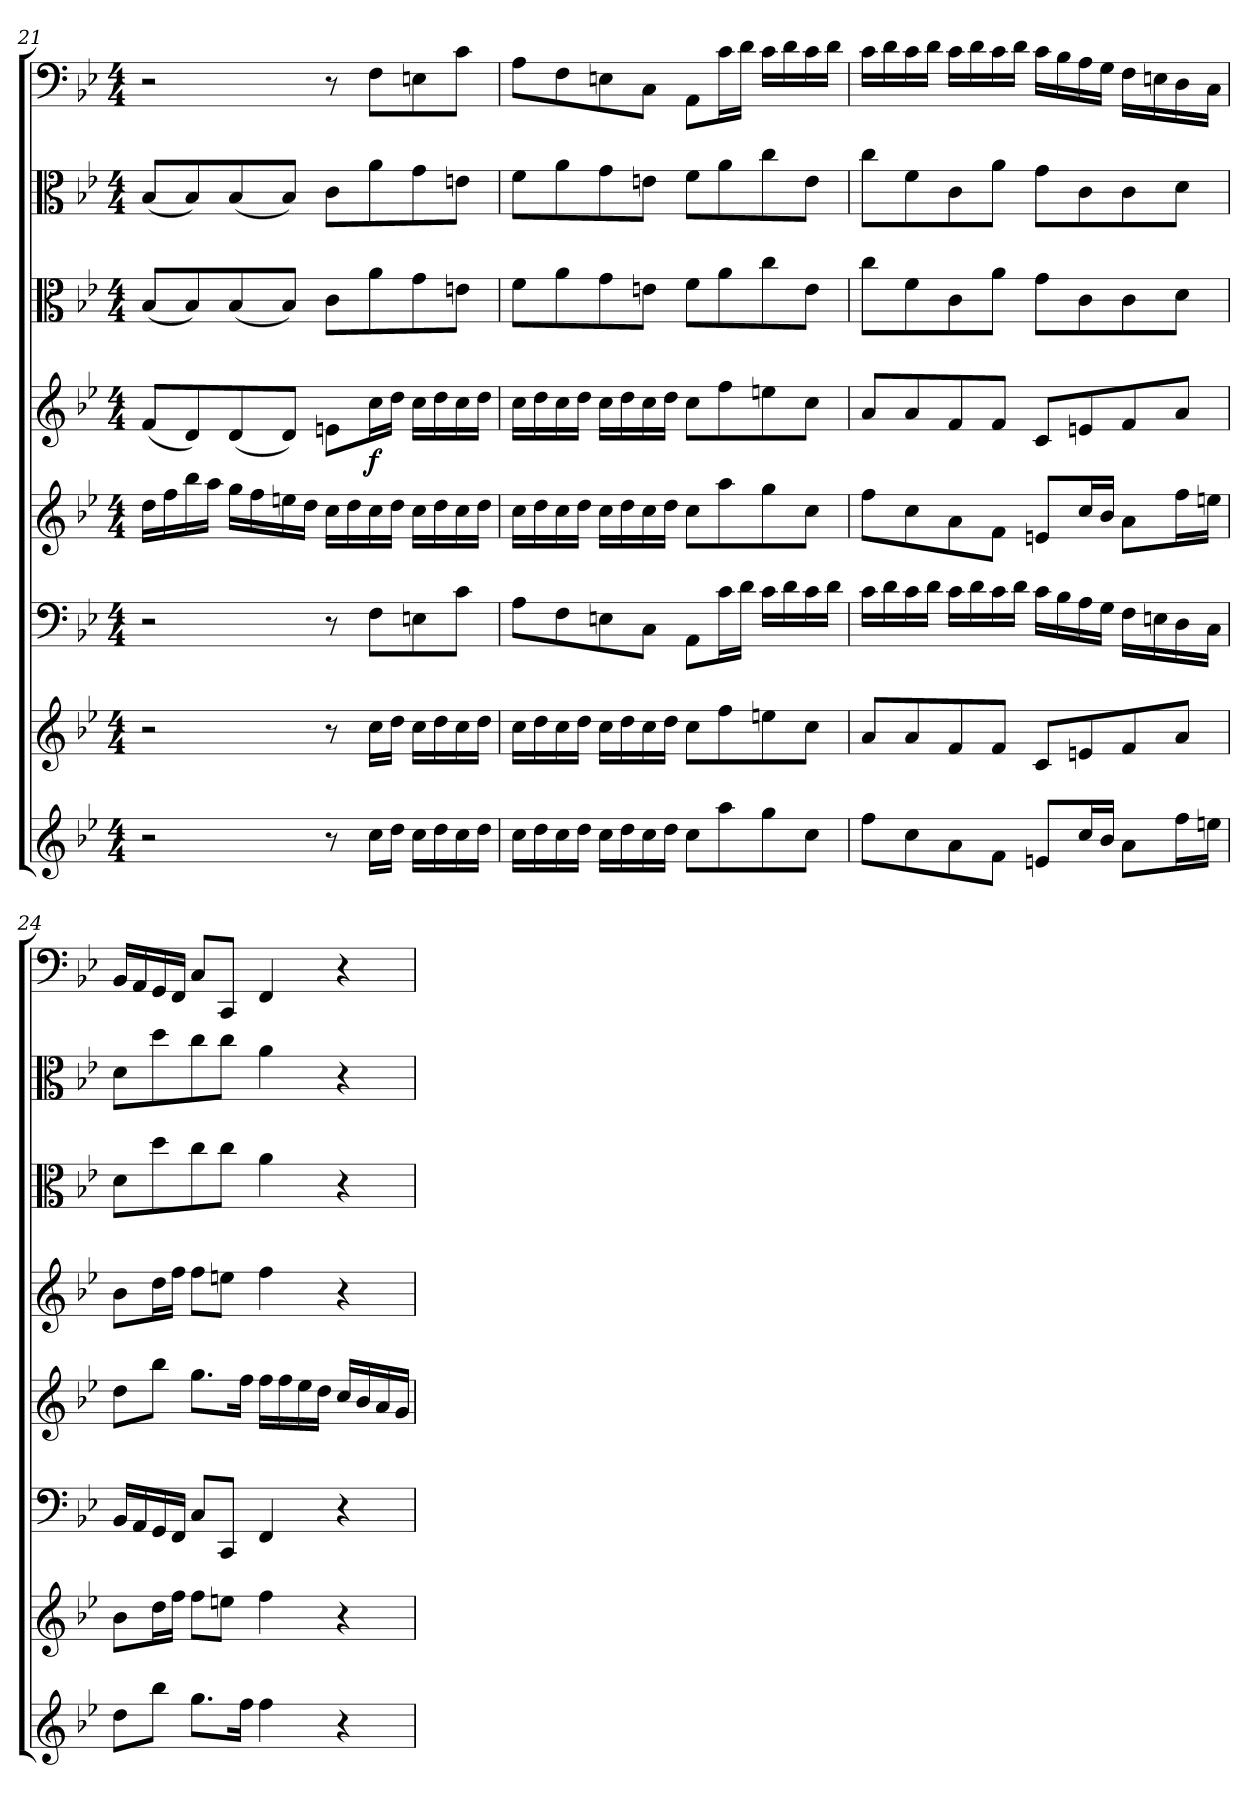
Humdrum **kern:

**kern	**kern	**kern	**kern	**kern	**dynam	**kern	**kern	**kern
*part8	*part7	*part6	*part5	*part4	*part4	*part3	*part2	*part1
*staff8	*staff7	*staff6	*staff5	*staff4	*staff4	*staff3	*staff2	*staff1
*clefG2	*clefG2	*clefF4	*clefG2	*clefG2	*	*clefC3	*clefC3	*clefF4
*k[b-e-]	*k[b-e-]	*k[b-e-]	*k[b-e-]	*k[b-e-]	*	*k[b-e-]	*k[b-e-]	*k[b-e-]
*B-:	*B-:	*B-:	*B-:	*B-:	*	*B-:	*B-:	*B-:
*M4/4	*M4/4	*M4/4	*M4/4	*M4/4	*	*M4/4	*M4/4	*M4/4
=21	=21	=21	=21	=21	=21	=21	=21	=21
2r	2r	2r	16dd\LL	(8f/L	.	(8B-/L	(8B-/L	2r
.	.	.	16ff\	.	.	.	.	.
.	.	.	16bb-\	8d/)	.	8B-/)	8B-/)	.
.	.	.	16aa\JJ	.	.	.	.	.
.	.	.	16gg\LL	(8d/	.	(8B-/	(8B-/	.
.	.	.	16ff\	.	.	.	.	.
.	.	.	16een\	8d/J)	.	8B-/J)	8B-/J)	.
.	.	.	16dd\JJ	.	.	.	.	.
8r	8r	8r	16cc\LL	8en\L	.	8c\L	8c\L	8r
.	.	.	16dd\	.	.	.	.	.
16cc\LL	16cc\LL	8F\L	16cc\	16cc\L	f	8a\	8a\	8F\L
16dd\JJ	16dd\JJ	.	16dd\JJ	16dd\JJ	.	.	.	.
16cc\LL	16cc\LL	8En\	16cc\LL	16cc\LL	.	8g\	8g\	8En\
16dd\	16dd\	.	16dd\	16dd\	.	.	.	.
16cc\	16cc\	8c\J	16cc\	16cc\	.	8en\J	8en\J	8c\J
16dd\JJ	16dd\JJ	.	16dd\JJ	16dd\JJ	.	.	.	.
=22	=22	=22	=22	=22	=22	=22	=22	=22
16cc\LL	16cc\LL	8A\L	16cc\LL	16cc\LL	.	8f\L	8f\L	8A\L
16dd\	16dd\	.	16dd\	16dd\	.	.	.	.
16cc\	16cc\	8F\	16cc\	16cc\	.	8a\	8a\	8F\
16dd\JJ	16dd\JJ	.	16dd\JJ	16dd\JJ	.	.	.	.
16cc\LL	16cc\LL	8En\	16cc\LL	16cc\LL	.	8g\	8g\	8En\
16dd\	16dd\	.	16dd\	16dd\	.	.	.	.
16cc\	16cc\	8C\J	16cc\	16cc\	.	8en\J	8en\J	8C\J
16dd\JJ	16dd\JJ	.	16dd\JJ	16dd\JJ	.	.	.	.
8cc\L	8cc\L	8AA\L	8cc\L	8cc\L	.	8f\L	8f\L	8AA\L
8aa\	8ff\	16c\L	8aa\	8ff\	.	8a\	8a\	16c\L
.	.	16d\JJ	.	.	.	.	.	16d\JJ
8gg\	8een\	16c\LL	8gg\	8een\	.	8cc\	8cc\	16c\LL
.	.	16d\	.	.	.	.	.	16d\
8cc\J	8cc\J	16c\	8cc\J	8cc\J	.	8e\J	8e\J	16c\
.	.	16d\JJ	.	.	.	.	.	16d\JJ
=23	=23	=23	=23	=23	=23	=23	=23	=23
8ff\L	8a/L	16c\LL	8ff\L	8a/L	.	8cc\L	8cc\L	16c\LL
.	.	16d\	.	.	.	.	.	16d\
8cc\	8a/	16c\	8cc\	8a/	.	8f\	8f\	16c\
.	.	16d\JJ	.	.	.	.	.	16d\JJ
8a\	8f/	16c\LL	8a\	8f/	.	8c\	8c\	16c\LL
.	.	16d\	.	.	.	.	.	16d\
8f\J	8f/J	16c\	8f\J	8f/J	.	8a\J	8a\J	16c\
.	.	16d\JJ	.	.	.	.	.	16d\JJ
8en/L	8c/L	16c\LL	8en/L	8c/L	.	8g\L	8g\L	16c\LL
.	.	16B-\	.	.	.	.	.	16B-\
16cc/L	8en/	16A\	16cc/L	8en/	.	8c\	8c\	16A\
16b-/JJ	.	16G\JJ	16b-/JJ	.	.	.	.	16G\JJ
8a\L	8f/	16F\LL	8a\L	8f/	.	8c\	8c\	16F\LL
.	.	16En\	.	.	.	.	.	16En\
16ff\L	8a/J	16D\	16ff\L	8a/J	.	8d\J	8d\J	16D\
16een\JJ	.	16C\JJ	16een\JJ	.	.	.	.	16C\JJ
=24	=24	=24	=24	=24	=24	=24	=24	=24
8dd\L	8b-\L	16BB-/LL	8dd\L	8b-\L	.	8d\L	8d\L	16BB-/LL
.	.	16AA/	.	.	.	.	.	16AA/
8bb-\J	16dd\L	16GG/	8bb-\J	16dd\L	.	8dd\	8dd\	16GG/
.	16ff\JJ	16FF/JJ	.	16ff\JJ	.	.	.	16FF/JJ
8.gg\L	8ff\L	8C/L	8.gg\L	8ff\L	.	8cc\	8cc\	8C/L
.	8een\J	8CC/J	.	8een\J	.	8cc\J	8cc\J	8CC/J
16ff\Jk	.	.	16ff\Jk	.	.	.	.	.
4ff\	4ff\	4FF/	16ff\LL	4ff\	.	4a\	4a\	4FF/
.	.	.	16ff\	.	.	.	.	.
.	.	.	16ee-\	.	.	.	.	.
.	.	.	16dd\JJ	.	.	.	.	.
4r	4r	4r	16cc/LL	4r	.	4r	4r	4r
.	.	.	16b-/	.	.	.	.	.
.	.	.	16a/	.	.	.	.	.
.	.	.	16g/JJ	.	.	.	.	.
=	=	=	=	=	=	=	=	=
*-	*-	*-	*-	*-	*-	*-	*-	*-
